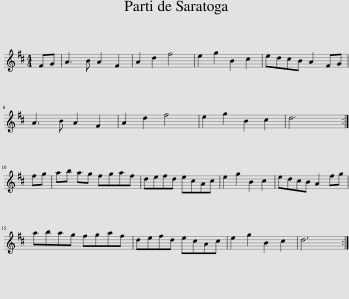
X:1
L:1/8
M:4/4
I:linebreak $
K:D
V:1 treble
V:1
 FG | A3 B A2 F2 | A2 d2 f4 | e2 g2 B2 c2 | edcB A2 FG |$ %5
 A3 B A2 F2 | A2 d2 f4 | e2 g2 B2 c2 | d6 :|$ fg | %10
 ab ag fgaf | defd ecAc | e2 g2 B2 c2 | edcB A2 fg |$ abag fgaf | %15
 defd ecAc | e2 g2 B2 c2 | d6 :| %18
